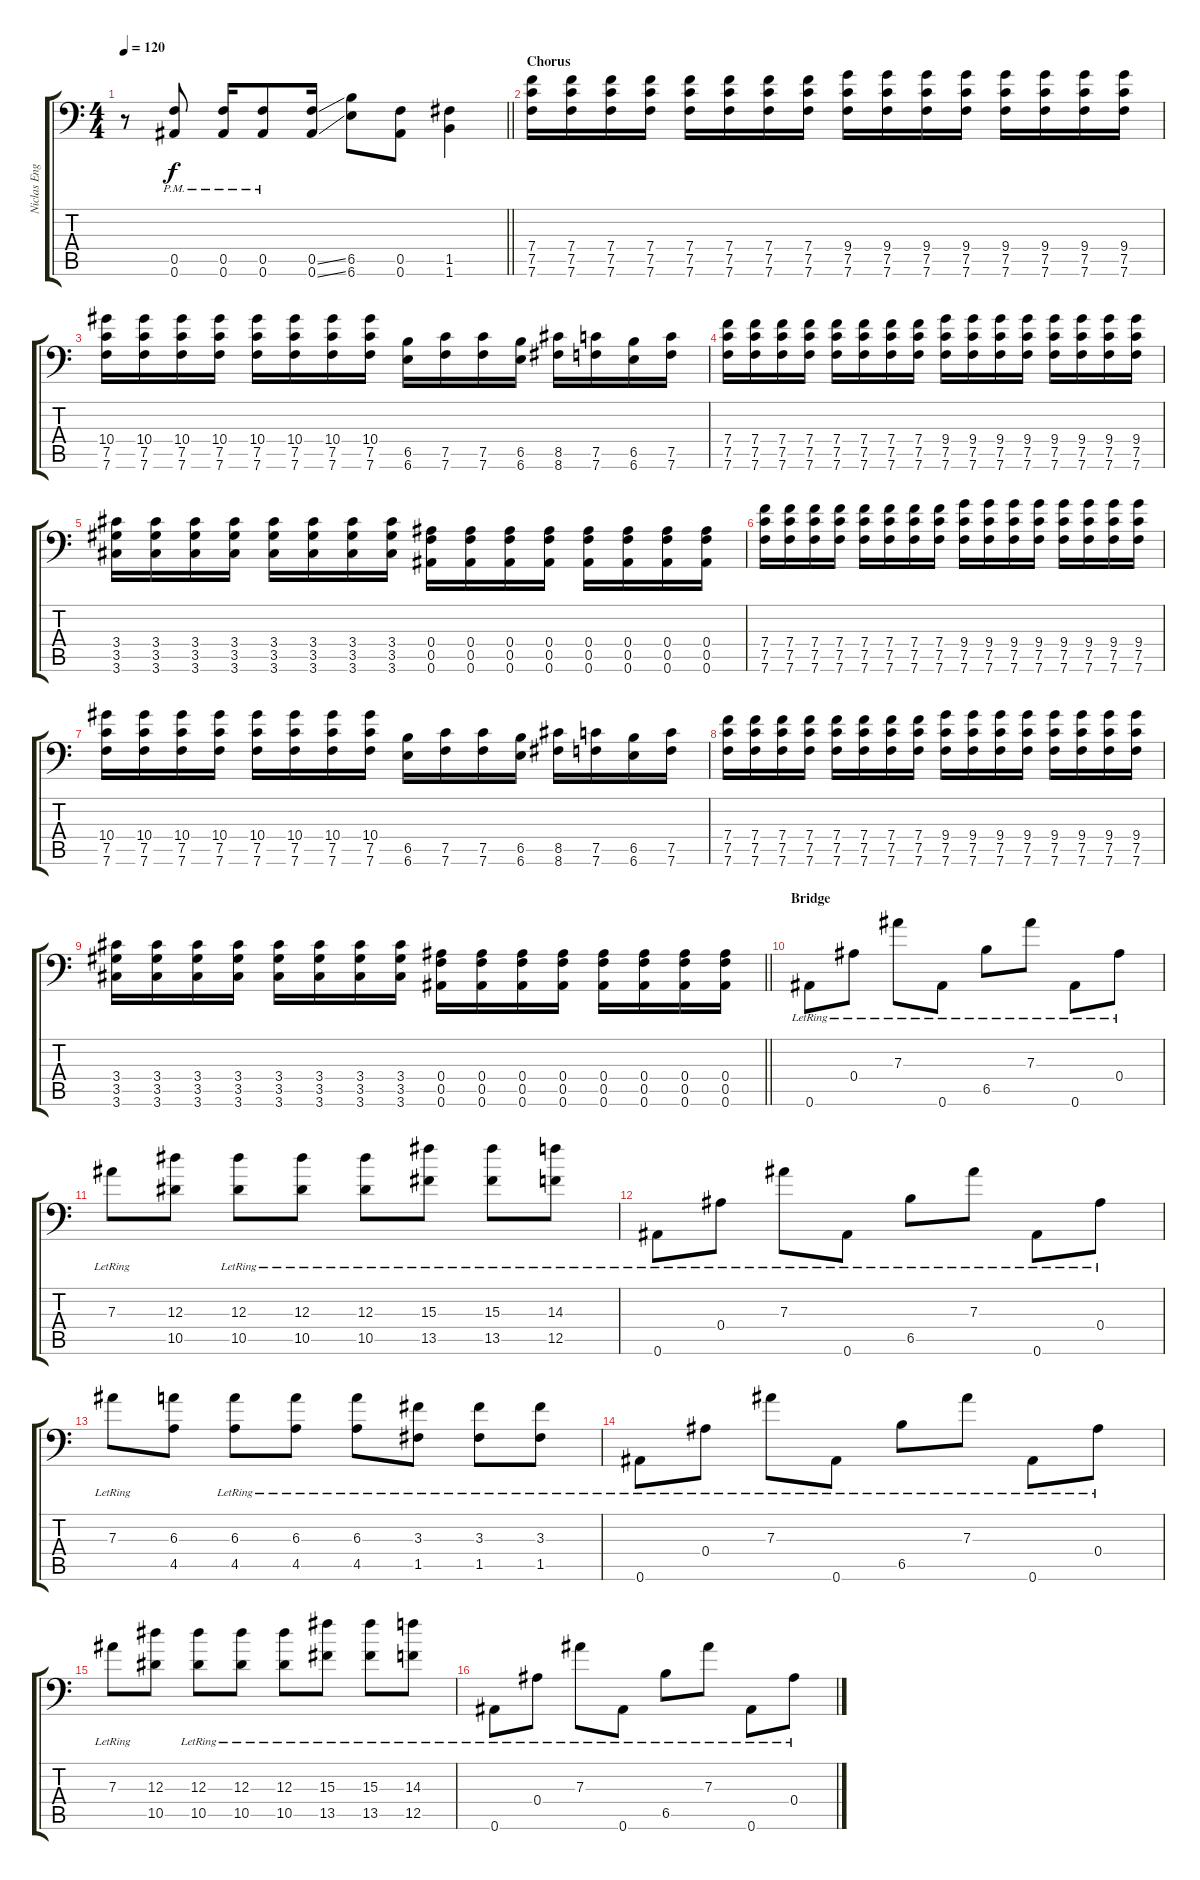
\track ("Niclas Engelin" "Niclas Eng") {instrument distortionguitar}
\staff {score tabs}
\tuning (C4 G3 Eb3 Bb2 F2 Bb1) {hide}
\ts (4 4)
\tempo 120
\clef f4
\barLineRight lightlight
\ks c
r.8{dy f} (0.5{pm} 0.6{pm}).8 (0.5{pm} 0.6{pm}).16 (0.5{pm} 0.6{pm}).8 (0.5{ss} 0.6{ss}).16 (6.5 6.6).8 (0.5 0.6).8 (1.5 1.6).4 |
\section ("" "Chorus")
(7.4 7.5 7.6).16 (7.4 7.5 7.6).16 (7.4 7.5 7.6).16 (7.4 7.5 7.6).16 (7.4 7.5 7.6).16 (7.4 7.5 7.6).16 (7.4 7.5 7.6).16 (7.4 7.5 7.6).16 (9.4 7.5 7.6).16 (9.4 7.5 7.6).16 (9.4 7.5 7.6).16 (9.4 7.5 7.6).16 (9.4 7.5 7.6).16 (9.4 7.5 7.6).16 (9.4 7.5 7.6).16 (9.4 7.5 7.6).16 |
(10.4 7.5 7.6).16 (10.4 7.5 7.6).16 (10.4 7.5 7.6).16 (10.4 7.5 7.6).16 (10.4 7.5 7.6).16 (10.4 7.5 7.6).16 (10.4 7.5 7.6).16 (10.4 7.5 7.6).16 (6.5 6.6).16 (7.5 7.6).16 (7.5 7.6).16 (6.5 6.6).16 (8.5 8.6).16 (7.5 7.6).16 (6.5 6.6).16 (7.5 7.6).16 |
(7.4 7.5 7.6).16 (7.4 7.5 7.6).16 (7.4 7.5 7.6).16 (7.4 7.5 7.6).16 (7.4 7.5 7.6).16 (7.4 7.5 7.6).16 (7.4 7.5 7.6).16 (7.4 7.5 7.6).16 (9.4 7.5 7.6).16 (9.4 7.5 7.6).16 (9.4 7.5 7.6).16 (9.4 7.5 7.6).16 (9.4 7.5 7.6).16 (9.4 7.5 7.6).16 (9.4 7.5 7.6).16 (9.4 7.5 7.6).16 |
(3.4 3.5 3.6).16 (3.4 3.5 3.6).16 (3.4 3.5 3.6).16 (3.4 3.5 3.6).16 (3.4 3.5 3.6).16 (3.4 3.5 3.6).16 (3.4 3.5 3.6).16 (3.4 3.5 3.6).16 (0.4 0.5 0.6).16 (0.4 0.5 0.6).16 (0.4 0.5 0.6).16 (0.4 0.5 0.6).16 (0.4 0.5 0.6).16 (0.4 0.5 0.6).16 (0.4 0.5 0.6).16 (0.4 0.5 0.6).16 |
(7.4 7.5 7.6).16 (7.4 7.5 7.6).16 (7.4 7.5 7.6).16 (7.4 7.5 7.6).16 (7.4 7.5 7.6).16 (7.4 7.5 7.6).16 (7.4 7.5 7.6).16 (7.4 7.5 7.6).16 (9.4 7.5 7.6).16 (9.4 7.5 7.6).16 (9.4 7.5 7.6).16 (9.4 7.5 7.6).16 (9.4 7.5 7.6).16 (9.4 7.5 7.6).16 (9.4 7.5 7.6).16 (9.4 7.5 7.6).16 |
(10.4 7.5 7.6).16 (10.4 7.5 7.6).16 (10.4 7.5 7.6).16 (10.4 7.5 7.6).16 (10.4 7.5 7.6).16 (10.4 7.5 7.6).16 (10.4 7.5 7.6).16 (10.4 7.5 7.6).16 (6.5 6.6).16 (7.5 7.6).16 (7.5 7.6).16 (6.5 6.6).16 (8.5 8.6).16 (7.5 7.6).16 (6.5 6.6).16 (7.5 7.6).16 |
(7.4 7.5 7.6).16 (7.4 7.5 7.6).16 (7.4 7.5 7.6).16 (7.4 7.5 7.6).16 (7.4 7.5 7.6).16 (7.4 7.5 7.6).16 (7.4 7.5 7.6).16 (7.4 7.5 7.6).16 (9.4 7.5 7.6).16 (9.4 7.5 7.6).16 (9.4 7.5 7.6).16 (9.4 7.5 7.6).16 (9.4 7.5 7.6).16 (9.4 7.5 7.6).16 (9.4 7.5 7.6).16 (9.4 7.5 7.6).16 |
\barLineRight lightlight
(3.4 3.5 3.6).16 (3.4 3.5 3.6).16 (3.4 3.5 3.6).16 (3.4 3.5 3.6).16 (3.4 3.5 3.6).16 (3.4 3.5 3.6).16 (3.4 3.5 3.6).16 (3.4 3.5 3.6).16 (0.4 0.5 0.6).16 (0.4 0.5 0.6).16 (0.4 0.5 0.6).16 (0.4 0.5 0.6).16 (0.4 0.5 0.6).16 (0.4 0.5 0.6).16 (0.4 0.5 0.6).16 (0.4 0.5 0.6).16 |
\section ("" "Bridge")
0.6{lr}.8{instrument electricguitarclean} 0.4{lr}.8 7.3{lr}.8 0.6{lr}.8 6.5{lr}.8 7.3{lr}.8 0.6{lr}.8 0.4{lr}.8 |
7.3{lr}.8 (12.3 10.5).8 (12.3{lr} 10.5{lr}).8 (12.3{lr} 10.5{lr}).8 (12.3{lr} 10.5{lr}).8 (15.3{lr} 13.5{lr}).8 (15.3{lr} 13.5{lr}).8 (14.3{lr} 12.5{lr}).8 |
0.6{lr}.8 0.4{lr}.8 7.3{lr}.8 0.6{lr}.8 6.5{lr}.8 7.3{lr}.8 0.6{lr}.8 0.4{lr}.8 |
7.3{lr}.8 (6.3 4.5).8 (6.3{lr} 4.5{lr}).8 (6.3{lr} 4.5{lr}).8 (6.3{lr} 4.5{lr}).8 (3.3{lr} 1.5{lr}).8 (3.3{lr} 1.5{lr}).8 (3.3{lr} 1.5{lr}).8 |
0.6{lr}.8 0.4{lr}.8 7.3{lr}.8 0.6{lr}.8 6.5{lr}.8 7.3{lr}.8 0.6{lr}.8 0.4{lr}.8 |
7.3{lr}.8 (12.3 10.5).8 (12.3{lr} 10.5{lr}).8 (12.3{lr} 10.5{lr}).8 (12.3{lr} 10.5{lr}).8 (15.3{lr} 13.5{lr}).8 (15.3{lr} 13.5{lr}).8 (14.3{lr} 12.5{lr}).8 |
0.6{lr}.8 0.4{lr}.8 7.3{lr}.8 0.6{lr}.8 6.5{lr}.8 7.3{lr}.8 0.6{lr}.8 0.4{lr}.8
